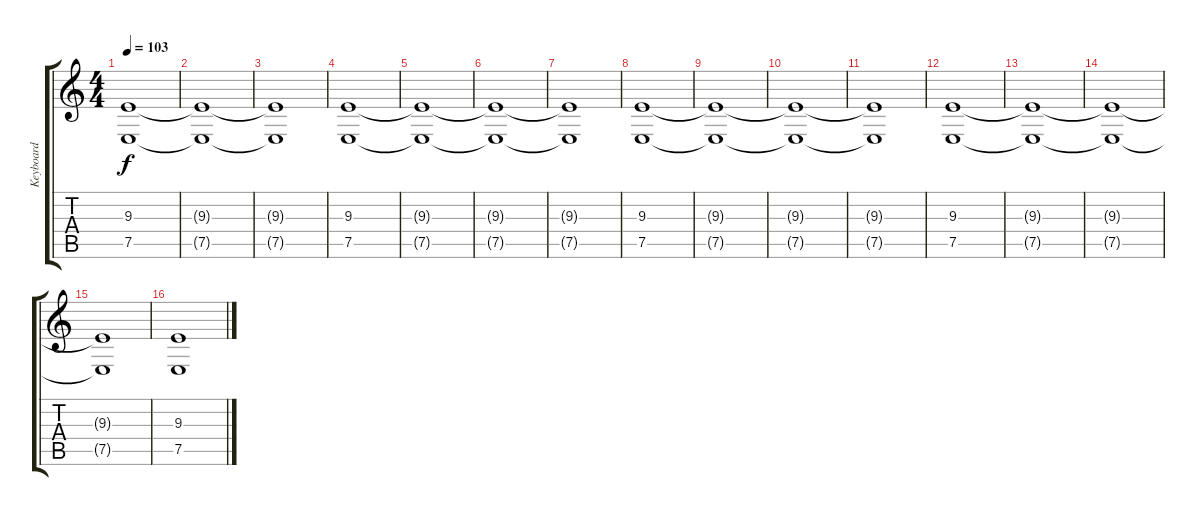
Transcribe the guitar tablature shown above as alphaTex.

\track ("Keyboard" "Keyboard") {instrument stringensemble1}
\staff {score tabs}
\tuning (E4 B3 G3 D3 A2 E2) {hide}
\ts (4 4)
\tempo 103
\clef g2
\ks c
(9.3{t} 7.5{t}).1{dy f} |
(9.3{t} 7.5{t}).1 |
(9.3{t} 7.5{t}).1 |
(9.3 7.5).1 |
(9.3{t} 7.5{t}).1 |
(9.3{t} 7.5{t}).1 |
(9.3{t} 7.5{t}).1 |
(9.3 7.5).1 |
(9.3{t} 7.5{t}).1 |
(9.3{t} 7.5{t}).1 |
(9.3{t} 7.5{t}).1 |
(9.3 7.5).1 |
(9.3{t} 7.5{t}).1 |
(9.3{t} 7.5{t}).1 |
(9.3{t} 7.5{t}).1 |
(9.3 7.5).1
